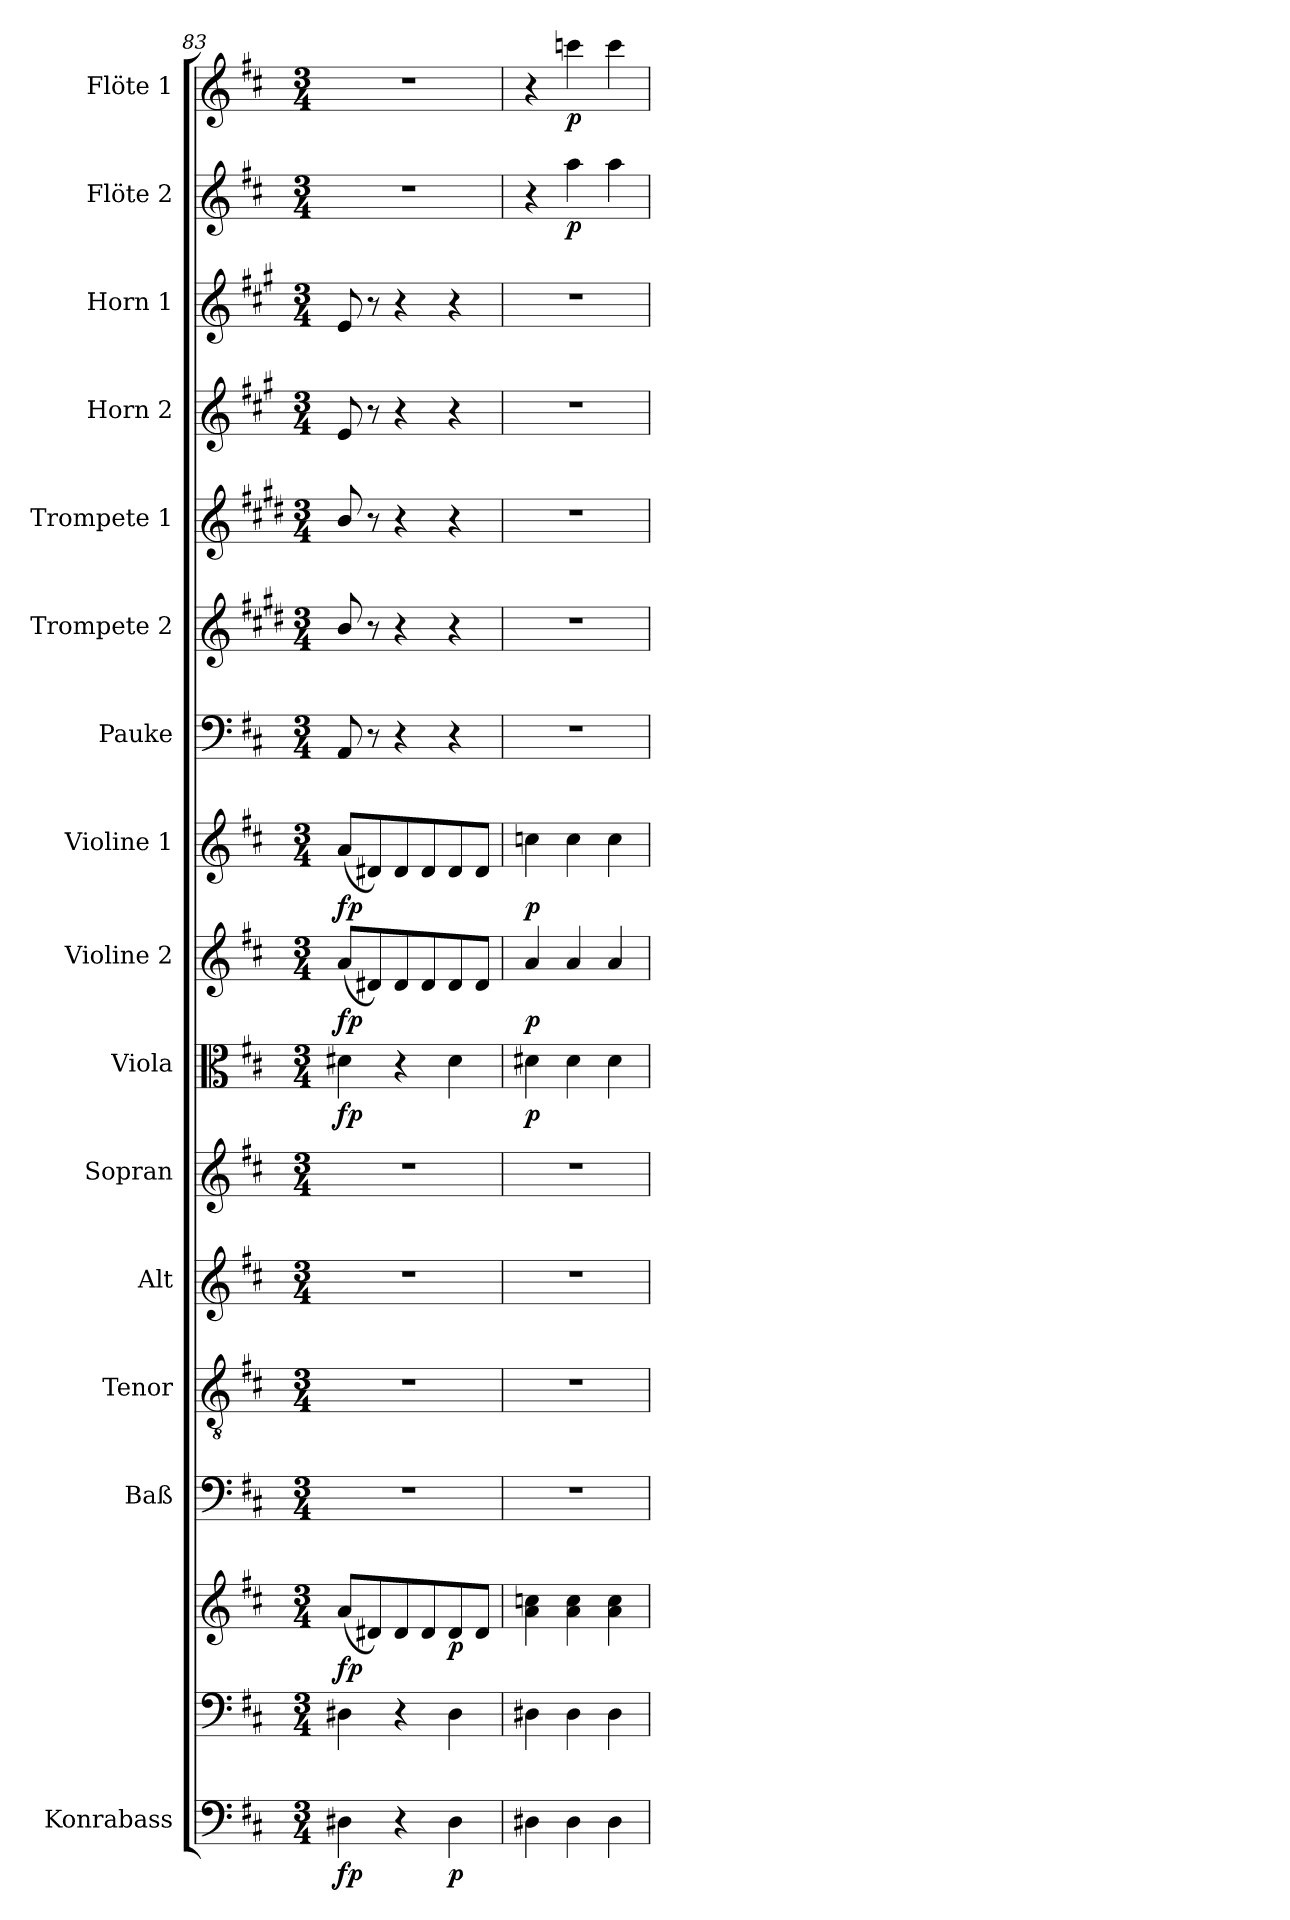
**kern	**dynam	**kern	**kern	**dynam	**kern	**kern	**kern	**kern	**kern	**dynam	**kern	**dynam	**kern	**dynam	**kern	**kern	**kern	**kern	**kern	**kern	**dynam	**kern	**dynam
*part16	*part16	*part15	*part15	*part15	*part14	*part13	*part12	*part11	*part10	*part10	*part9	*part9	*part8	*part8	*part7	*part6	*part5	*part4	*part3	*part2	*part2	*part1	*part1
*staff17	*staff17	*staff16	*staff15	*staff15/16	*staff14	*staff13	*staff12	*staff11	*staff10	*staff10	*staff9	*staff9	*staff8	*staff8	*staff7	*staff6	*staff5	*staff4	*staff3	*staff2	*staff2	*staff1	*staff1
*I"Konrabass	*	*	*	*	*I"Baß	*I"Tenor	*I"Alt	*I"Sopran	*I"Viola	*	*I"Violine 2	*	*I"Violine 1	*	*I"Pauke	*I"Trompete 2	*I"Trompete 1	*I"Horn 2	*I"Horn 1	*I"Flöte 2	*	*I"Flöte 1	*
*I'Kb.	*	*	*	*	*I'Baß	*I'Ten	*I'Alt	*I'Sop	*I'Vla.	*	*I'Vln. 2	*	*I'Vln. 1	*	*I'Pk.	*I'Trp. 2	*I'Trp. 1	*I'Hrn. 2	*I'Hrn. 1	*I'Fl. 2	*	*I'Fl. 1	*
*clefF4	*	*clefF4	*clefG2	*	*clefF4	*clefGv2	*clefG2	*clefG2	*clefC3	*	*clefG2	*	*clefG2	*	*clefF4	*clefG2	*clefG2	*clefG2	*clefG2	*clefG2	*	*clefG2	*
*ITrd7c12	*	*	*	*	*	*	*	*	*	*	*	*	*	*	*	*ITrd1c2	*ITrd1c2	*ITrd4c7	*ITrd4c7	*	*	*	*
*k[f#c#]	*	*k[f#c#]	*k[f#c#]	*	*k[f#c#]	*k[f#c#]	*k[f#c#]	*k[f#c#]	*k[f#c#]	*	*k[f#c#]	*	*k[f#c#]	*	*k[f#c#]	*k[f#c#]	*k[f#c#]	*k[f#c#]	*k[f#c#]	*k[f#c#]	*	*k[f#c#]	*
*D:	*	*D:	*D:	*	*D:	*D:	*D:	*D:	*D:	*	*D:	*	*D:	*	*D:	*D:	*D:	*D:	*D:	*D:	*	*D:	*
*M3/4	*	*M3/4	*M3/4	*	*M3/4	*M3/4	*M3/4	*M3/4	*M3/4	*	*M3/4	*	*M3/4	*	*M3/4	*M3/4	*M3/4	*M3/4	*M3/4	*M3/4	*	*M3/4	*
=83	=83	=83	=83	=83	=83	=83	=83	=83	=83	=83	=83	=83	=83	=83	=83	=83	=83	=83	=83	=83	=83	=83	=83
!	!LO:DY:b	!	!	!LO:DY:b	!	!	!	!	!	!LO:DY:b	!	!LO:DY:b	!	!LO:DY:b	!	!	!	!	!	!	!	!	!
4DD#X\	fp	4D#X\	(<8a/L	fp	2.r	2.r	2.r	2.r	4d#X\	fp	(<8a/L	fp	(<8a/L	fp	8AA/	8a/	8a/	8A/	8A/	2.r	.	2.r	.
.	.	.	8d#X/)	.	.	.	.	.	.	.	8d#X/)	.	8d#X/)	.	8r	8r	8r	8r	8r	.	.	.	.
4r	.	4r	8d#/	.	.	.	.	.	4r	.	8d#/	.	8d#/	.	4r	4r	4r	4r	4r	.	.	.	.
.	.	.	8d#/	.	.	.	.	.	.	.	8d#/	.	8d#/	.	.	.	.	.	.	.	.	.	.
!	!LO:DY:b	!	!	!LO:DY:b	!	!	!	!	!	!	!	!	!	!	!	!	!	!	!	!	!	!	!
4DD#\	p	4D#\	8d#/	p	.	.	.	.	4d#\	.	8d#/	.	8d#/	.	4r	4r	4r	4r	4r	.	.	.	.
.	.	.	8d#/J	.	.	.	.	.	.	.	8d#/J	.	8d#/J	.	.	.	.	.	.	.	.	.	.
!!LO:PB:g=z
=84	=84	=84	=84	=84	=84	=84	=84	=84	=84	=84	=84	=84	=84	=84	=84	=84	=84	=84	=84	=84	=84	=84	=84
!	!	!	!	!	!	!	!	!	!	!LO:DY:b	!	!LO:DY:b	!	!LO:DY:b	!	!	!	!	!	!	!	!	!
4DD#X\	.	4D#X\	4a\ 4ccn\	.	2.r	2.r	2.r	2.r	4d#X\	p	4a/	p	4ccn\	p	2.r	2.r	2.r	2.r	2.r	4r	.	4r	.
!	!	!	!	!	!	!	!	!	!	!	!	!	!	!	!	!	!	!	!	!	!LO:DY:b	!	!LO:DY:b
4DD#\	.	4D#\	4a\ 4cc\	.	.	.	.	.	4d#\	.	4a/	.	4cc\	.	.	.	.	.	.	4aa\	p	4cccn\	p
4DD#\	.	4D#\	4a\ 4cc\	.	.	.	.	.	4d#\	.	4a/	.	4cc\	.	.	.	.	.	.	4aa\	.	4ccc\	.
=	=	=	=	=	=	=	=	=	=	=	=	=	=	=	=	=	=	=	=	=	=	=	=
*-	*-	*-	*-	*-	*-	*-	*-	*-	*-	*-	*-	*-	*-	*-	*-	*-	*-	*-	*-	*-	*-	*-	*-
